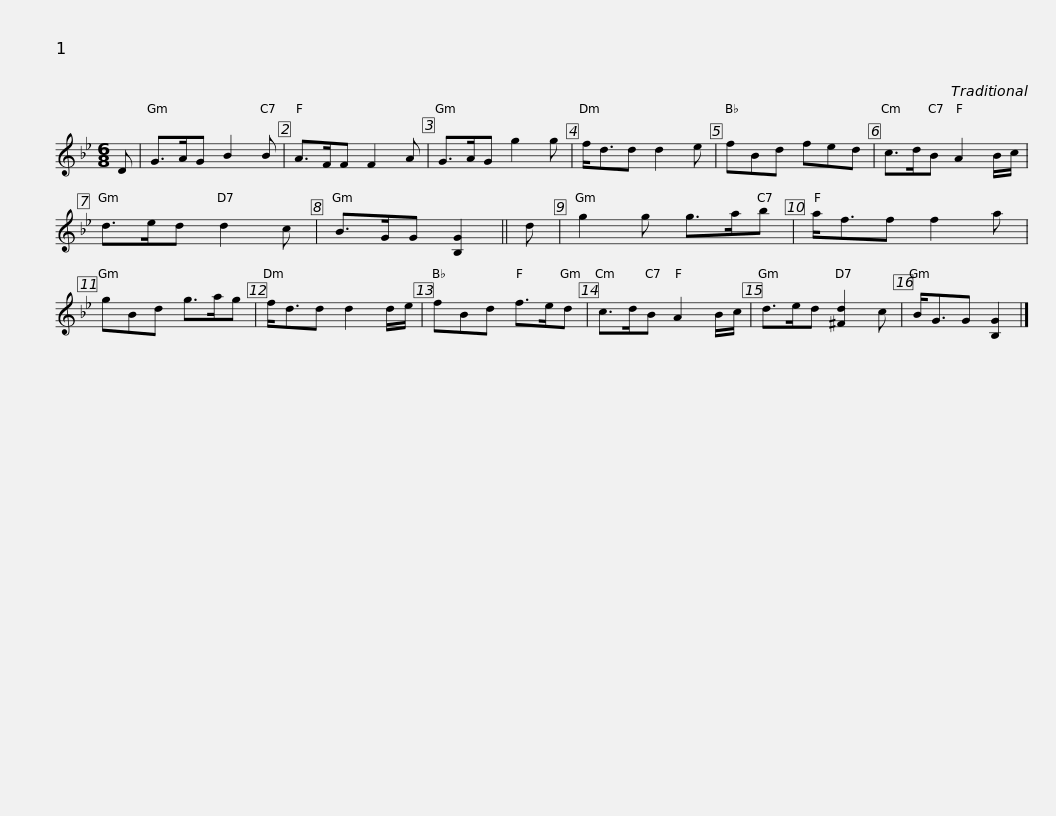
X:1
L:1/8
M:6/8
I:linebreak $
K:Gmin
V:1 treble
V:1
 D | G>AG B2 B | A>FF F2 A | G>AG g2 g | f<dd d2 e | %5
 fBd fed | c>dB A2 B/c/ | d>ed d2 c |$ B>GG [B,G]2 || d | %10
 g2 g g>ab | a<ff f2 a | gBd g>ag | f<dd d2 d/e/ | fBd f>ed | %15
 c>dB A2 B/c/ |$ d>ed [^Fd]2 c | B<GG [B,G]2 |] %18
